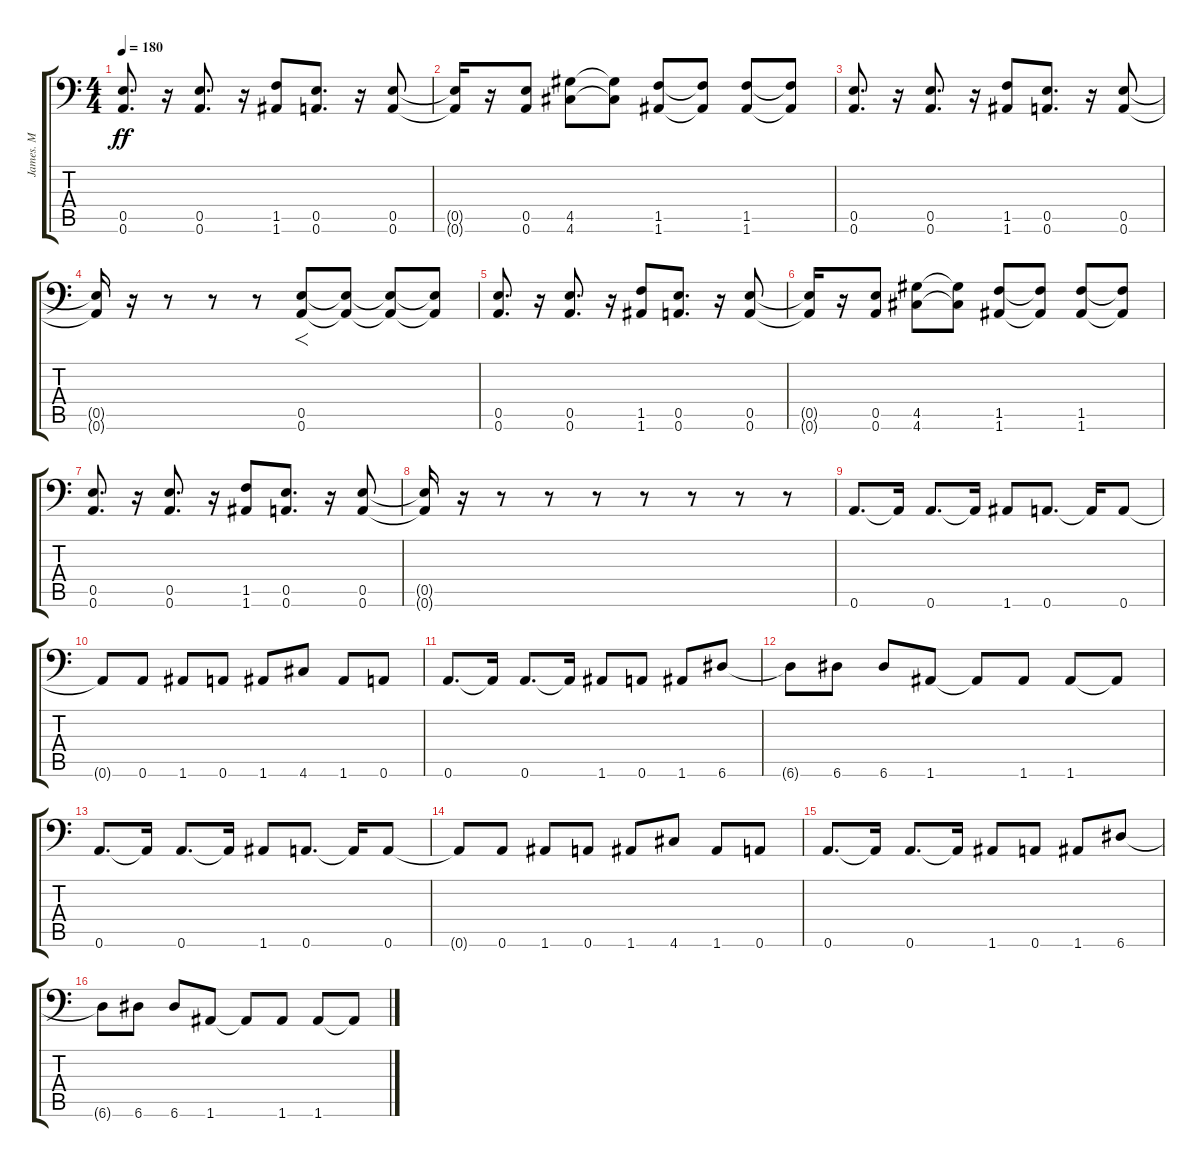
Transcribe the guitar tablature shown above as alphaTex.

\track ("James. M" "James. M") {instrument distortionguitar}
\staff {score tabs}
\tuning (B3 Gb3 D3 A2 E2 A1) {hide}
\ts (4 4)
\tempo 180
\clef f4
\ks c
(0.5 0.6).8{d dy ff} r.16 (0.5 0.6).8{d} r.16 (1.5 1.6).8 (0.5 0.6).8{d} r.16 (0.5 0.6).8 |
(0.5{t} 0.6{t}).16 r.16 (0.5 0.6).8 (4.5 4.6).8 (4.5{t} 4.6{t}).8 (1.5 1.6).8 (1.5{t} 1.6{t}).8 (1.5 1.6).8 (1.5{t} 1.6{t}).8 |
(0.5 0.6).8{d} r.16 (0.5 0.6).8{d} r.16 (1.5 1.6).8 (0.5 0.6).8{d} r.16 (0.5 0.6).8 |
(0.5{t} 0.6{t}).16 r.16 r.8 r.8 r.8 (0.5 0.6).8{f} (0.5{t} 0.6{t}).8 (0.5{t} 0.6{t}).8 (0.5{t} 0.6{t}).8 |
(0.5 0.6).8{d} r.16 (0.5 0.6).8{d} r.16 (1.5 1.6).8 (0.5 0.6).8{d} r.16 (0.5 0.6).8 |
(0.5{t} 0.6{t}).16 r.16 (0.5 0.6).8 (4.5 4.6).8 (4.5{t} 4.6{t}).8 (1.5 1.6).8 (1.5{t} 1.6{t}).8 (1.5 1.6).8 (1.5{t} 1.6{t}).8 |
(0.5 0.6).8{d} r.16 (0.5 0.6).8{d} r.16 (1.5 1.6).8 (0.5 0.6).8{d} r.16 (0.5 0.6).8 |
(0.5{t} 0.6{t}).16 r.16 r.8 r.8 r.8 r.8 r.8 r.8 r.8 |
0.6.8{d} 0.6{t}.16 0.6.8{d} 0.6{t}.16 1.6.8 0.6.8{d} 0.6{t}.16 0.6.8 |
0.6{t}.8 0.6.8 1.6.8 0.6.8 1.6.8 4.6.8 1.6.8 0.6.8 |
0.6.8{d} 0.6{t}.16 0.6.8{d} 0.6{t}.16 1.6.8 0.6.8 1.6.8 6.6.8 |
6.6{t}.8 6.6.8 6.6.8 1.6.8 1.6{t}.8 1.6.8 1.6.8 1.6{t}.8 |
0.6.8{d} 0.6{t}.16 0.6.8{d} 0.6{t}.16 1.6.8 0.6.8{d} 0.6{t}.16 0.6.8 |
0.6{t}.8 0.6.8 1.6.8 0.6.8 1.6.8 4.6.8 1.6.8 0.6.8 |
0.6.8{d} 0.6{t}.16 0.6.8{d} 0.6{t}.16 1.6.8 0.6.8 1.6.8 6.6.8 |
6.6{t}.8 6.6.8 6.6.8 1.6.8 1.6{t}.8 1.6.8 1.6.8 1.6{t}.8
